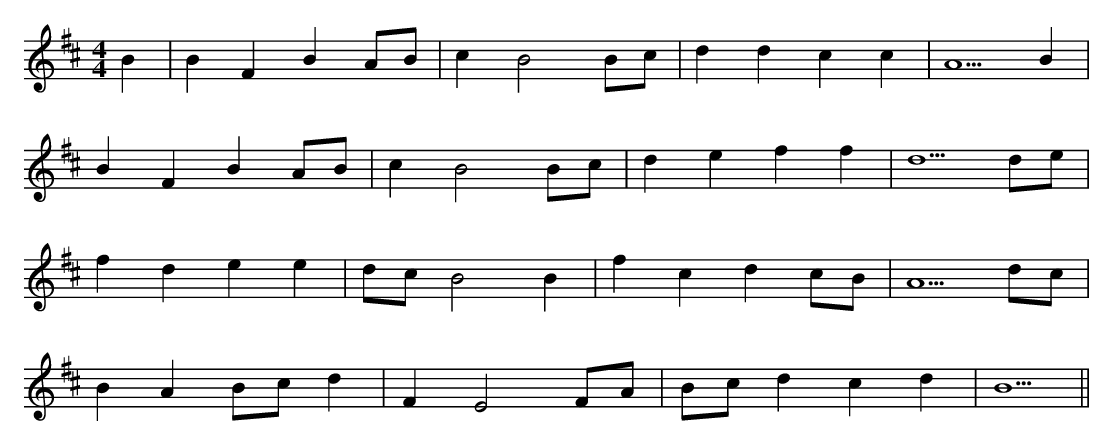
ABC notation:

X:1
M:4/4
K:Bmin
B2|B2 F2 B2 AB|c2 B4 Bc|d2 d2 c2 c2|A5 B2|
B2 F2 B2 AB|c2 B4 Bc|d2 e2 f2 f2|d5 de|
f2 d2 e2 e2|dc B4 B2|f2 c2 d2 cB|A5 dc|
B2 A2 Bc d2|F2 E4 FA|Bc d2 c2 d2|B5||
